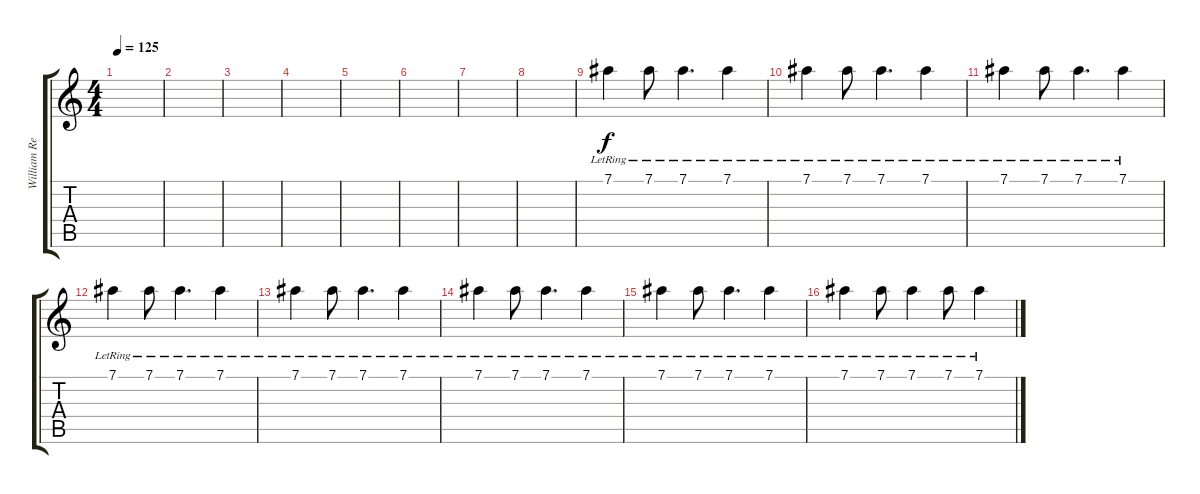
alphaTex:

\track ("William Reid" "William Re") {instrument distortionguitar}
\staff {score tabs}
\tuning (Eb4 Bb3 Gb3 Db3 Ab2 Eb2) {hide}
\ts (4 4)
\tempo 125
\clef g2
\ks c
|
|
|
|
|
|
|
|
7.1{lr}.4 7.1{lr}.8 7.1{lr}.4{d} 7.1{lr}.4 |
7.1{lr}.4 7.1{lr}.8 7.1{lr}.4{d} 7.1{lr}.4 |
7.1{lr}.4 7.1{lr}.8 7.1{lr}.4{d} 7.1{lr}.4 |
7.1{lr}.4 7.1{lr}.8 7.1{lr}.4{d} 7.1{lr}.4 |
7.1{lr}.4 7.1{lr}.8 7.1{lr}.4{d} 7.1{lr}.4 |
7.1{lr}.4 7.1{lr}.8 7.1{lr}.4{d} 7.1{lr}.4 |
7.1{lr}.4 7.1{lr}.8 7.1{lr}.4{d} 7.1{lr}.4 |
7.1{lr}.4 7.1{lr}.8 7.1{lr}.4 7.1{lr}.8 7.1{lr}.4
